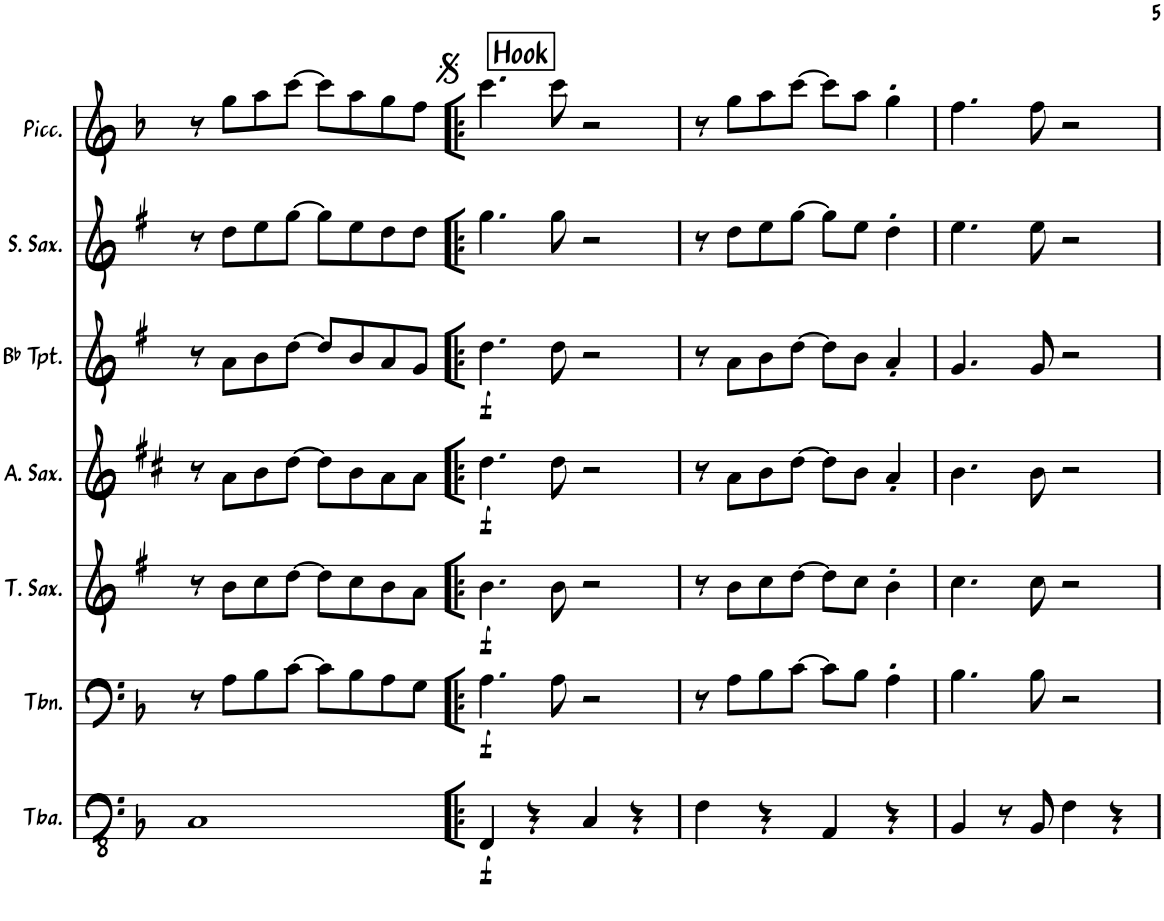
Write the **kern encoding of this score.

**kern	**dynam	**kern	**dynam	**kern	**dynam	**kern	**dynam	**kern	**dynam	**kern	**kern
*part7	*part7	*part6	*part6	*part5	*part5	*part4	*part4	*part3	*part3	*part2	*part1
*staff7	*staff7	*staff6	*staff6	*staff5	*staff5	*staff4	*staff4	*staff3	*staff3	*staff2	*staff1
*I"Tuba	*	*I"Trombone	*	*I"Tenor Saxophone	*	*I"Alto Saxophone	*	*I"Bb Trumpet	*	*I"Soprano Saxophone	*I"Piccolo
*I'Tba.	*	*I'Tbn.	*	*I'T. Sax.	*	*I'A. Sax.	*	*I'Bb Tpt.	*	*I'S. Sax.	*I'Picc.
!!LO:PB:g=z
*clefFv4	*	*clefF4	*	*clefG2	*	*clefG2	*	*clefG2	*	*clefG2	*clefG2
*	*	*	*	*Trd8c14	*	*Trd5c9	*	*Trd1c2	*	*Trd1c2	*Trd-7c-12
*k[b-]	*	*k[b-]	*	*k[f#]	*	*k[f#c#]	*	*k[f#]	*	*k[f#]	*k[b-]
*M4/4	*	*M4/4	*	*M4/4	*	*M4/4	*	*M4/4	*	*M4/4	*M4/4
=24	=24	=24	=24	=24	=24	=24	=24	=24	=24	=24	=24
1CC	.	8r	.	8r	.	8r	.	8r	.	8r	8r
.	.	8A\L	.	8b\L	.	8a\L	.	8a\L	.	8dd\L	8gg\L
.	.	8B-\	.	8cc\	.	8b\	.	8b\	.	8ee\	8aa\
.	.	[8c\J	.	[8dd\J	.	[8dd\J	.	[8dd\J	.	[8gg\J	[8ccc\J
.	.	8c\L]	.	8dd\L]	.	8dd\L]	.	8dd/L]	.	8gg\L]	8ccc\L]
.	.	8B-\	.	8cc\	.	8b\	.	8b/	.	8ee\	8aa\
.	.	8A\	.	8b\	.	8a\	.	8a/	.	8dd\	8gg\
.	.	8G\J	.	8a\J	.	8a\J	.	8g/J	.	8dd\J	8ff\J
!!LO:REH:place=s1:a:rj:fs=14:t=Hook
=25!|:	=25!|:	=25!|:	=25!|:	=25!|:	=25!|:	=25!|:	=25!|:	=25!|:	=25!|:	=25!|:	=25!|:
!	!LO:DY:b	!	!LO:DY:b	!	!LO:DY:b	!	!LO:DY:b	!	!LO:DY:b	!	!
4FFF/	f	4.A\	f	4.b\	f	4.dd\	f	4.dd\	f	4.gg\	4.ccc\
4r	.	.	.	.	.	.	.	.	.	.	.
.	.	8A\	.	8b\	.	8dd\	.	8dd\	.	8gg\	8ccc\
4CC/	.	2r	.	2r	.	2r	.	2r	.	2r	2r
4r	.	.	.	.	.	.	.	.	.	.	.
=26	=26	=26	=26	=26	=26	=26	=26	=26	=26	=26	=26
4FF\	.	8r	.	8r	.	8r	.	8r	.	8r	8r
.	.	8A\L	.	8b\L	.	8a\L	.	8a\L	.	8dd\L	8gg\L
4r	.	8B-\	.	8cc\	.	8b\	.	8b\	.	8ee\	8aa\
.	.	[8c\J	.	[8dd\J	.	[8dd\J	.	[8dd\J	.	[8gg\J	[8ccc\J
4AAA/	.	8c\L]	.	8dd\L]	.	8dd\L]	.	8dd\L]	.	8gg\L]	8ccc\L]
.	.	8B-\J	.	8cc\J	.	8b\J	.	8b\J	.	8ee\J	8aa\J
4r	.	4A'\	.	4b'\	.	4a'/	.	4a'/	.	4dd'\	4gg'\
=27	=27	=27	=27	=27	=27	=27	=27	=27	=27	=27	=27
4BBB-/	.	4.B-\	.	4.cc\	.	4.b\	.	4.g/	.	4.ee\	4.ff\
8r	.	.	.	.	.	.	.	.	.	.	.
8BBB-/	.	8B-\	.	8cc\	.	8b\	.	8g/	.	8ee\	8ff\
4FF\	.	2r	.	2r	.	2r	.	2r	.	2r	2r
4r	.	.	.	.	.	.	.	.	.	.	.
=	=	=	=	=	=	=	=	=	=	=	=
*-	*-	*-	*-	*-	*-	*-	*-	*-	*-	*-	*-
